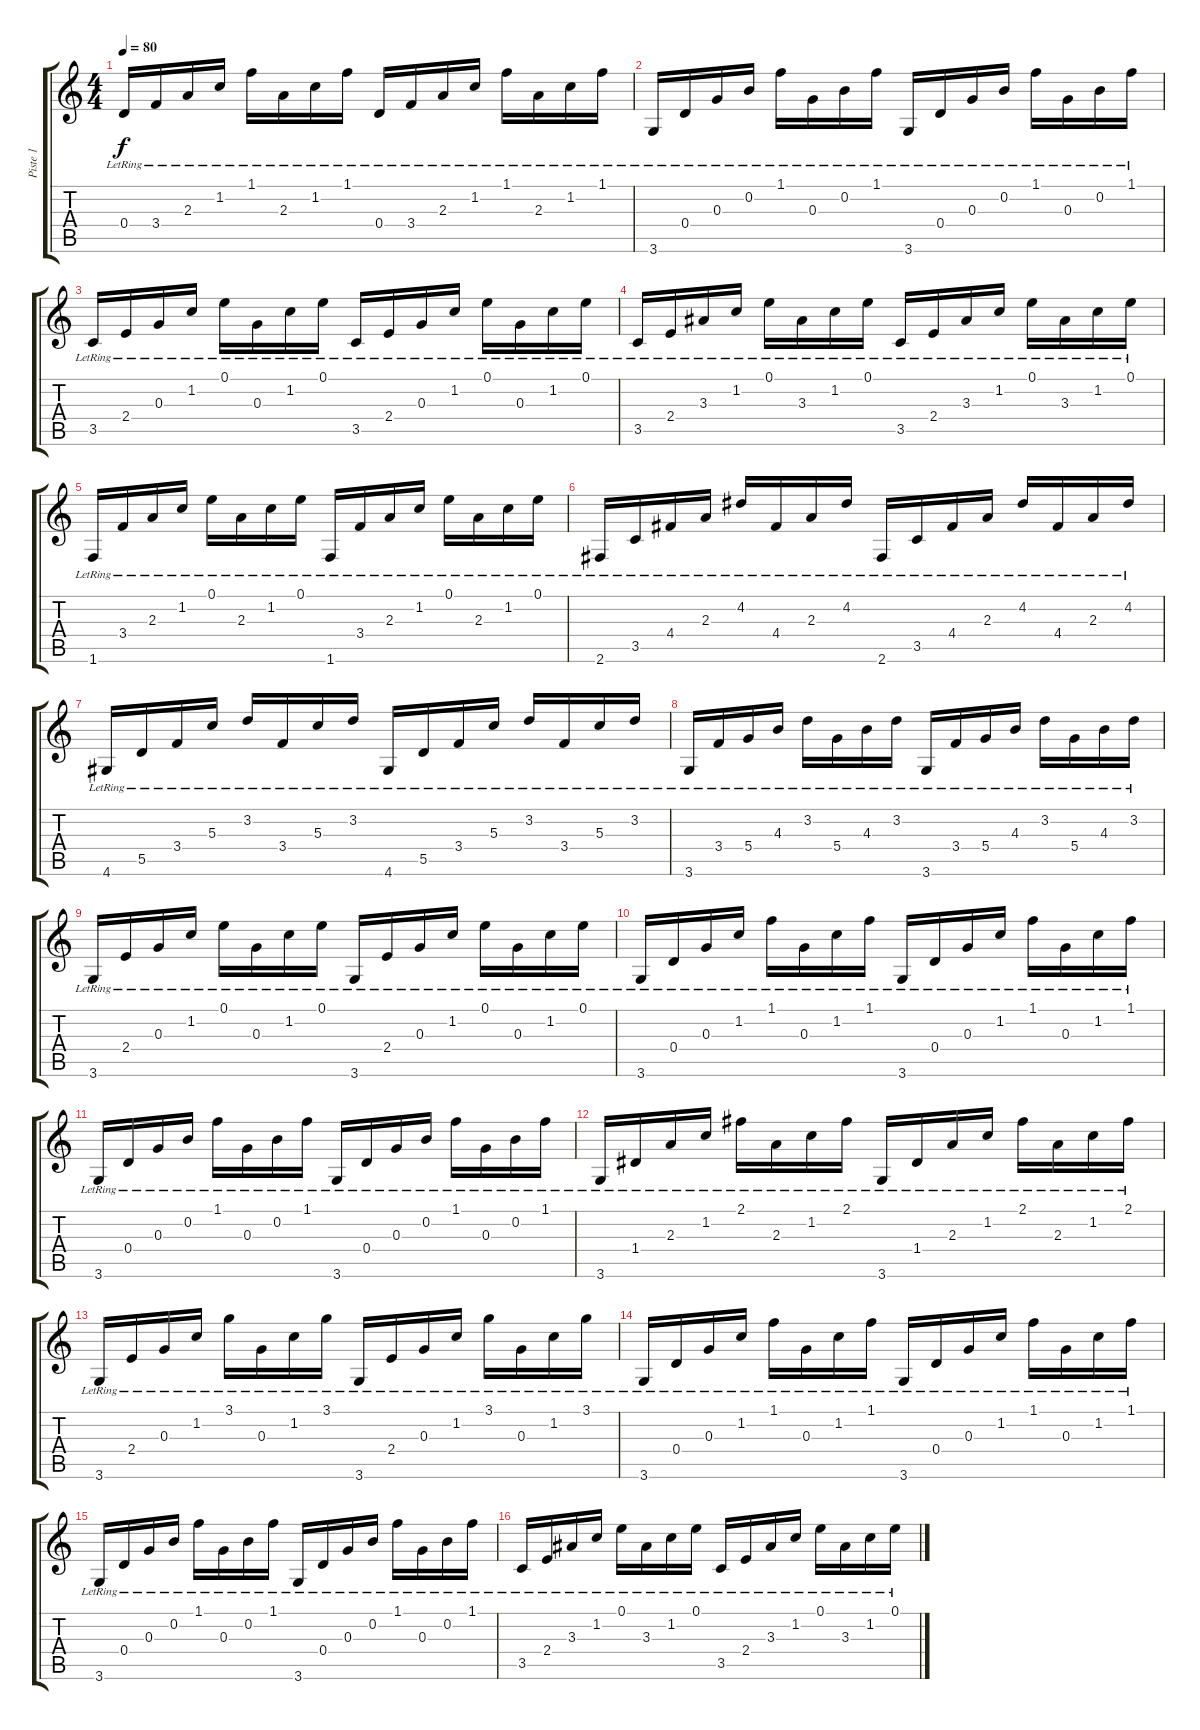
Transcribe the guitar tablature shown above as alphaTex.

\track ("Piste 1" "Piste 1") {instrument acousticguitarnylon}
\staff {score tabs}
\tuning (E4 B3 G3 D3 A2 E2) {hide}
\ts (4 4)
\tempo 80
\clef g2
\ks c
0.4{lr}.16{dy f} 3.4{lr}.16 2.3{lr}.16 1.2{lr}.16 1.1{lr}.16 2.3{lr}.16 1.2{lr}.16 1.1{lr}.16 0.4{lr}.16 3.4{lr}.16 2.3{lr}.16 1.2{lr}.16 1.1{lr}.16 2.3{lr}.16 1.2{lr}.16 1.1{lr}.16 |
3.6{lr}.16 0.4{lr}.16 0.3{lr}.16 0.2{lr}.16 1.1{lr}.16 0.3{lr}.16 0.2{lr}.16 1.1{lr}.16 3.6{lr}.16 0.4{lr}.16 0.3{lr}.16 0.2{lr}.16 1.1{lr}.16 0.3{lr}.16 0.2{lr}.16 1.1{lr}.16 |
3.5{lr}.16 2.4{lr}.16 0.3{lr}.16 1.2{lr}.16 0.1{lr}.16 0.3{lr}.16 1.2{lr}.16 0.1{lr}.16 3.5{lr}.16 2.4{lr}.16 0.3{lr}.16 1.2{lr}.16 0.1{lr}.16 0.3{lr}.16 1.2{lr}.16 0.1{lr}.16 |
3.5{lr}.16 2.4{lr}.16 3.3{lr}.16 1.2{lr}.16 0.1{lr}.16 3.3{lr}.16 1.2{lr}.16 0.1{lr}.16 3.5{lr}.16 2.4{lr}.16 3.3{lr}.16 1.2{lr}.16 0.1{lr}.16 3.3{lr}.16 1.2{lr}.16 0.1{lr}.16 |
1.6{lr}.16 3.4{lr}.16 2.3{lr}.16 1.2{lr}.16 0.1{lr}.16 2.3{lr}.16 1.2{lr}.16 0.1{lr}.16 1.6{lr}.16 3.4{lr}.16 2.3{lr}.16 1.2{lr}.16 0.1{lr}.16 2.3{lr}.16 1.2{lr}.16 0.1{lr}.16 |
2.6{lr}.16 3.5{lr}.16 4.4{lr}.16 2.3{lr}.16 4.2{lr}.16 4.4{lr}.16 2.3{lr}.16 4.2{lr}.16 2.6{lr}.16 3.5{lr}.16 4.4{lr}.16 2.3{lr}.16 4.2{lr}.16 4.4{lr}.16 2.3{lr}.16 4.2{lr}.16 |
4.6{lr}.16 5.5{lr}.16 3.4{lr}.16 5.3{lr}.16 3.2{lr}.16 3.4{lr}.16 5.3{lr}.16 3.2{lr}.16 4.6{lr}.16 5.5{lr}.16 3.4{lr}.16 5.3{lr}.16 3.2{lr}.16 3.4{lr}.16 5.3{lr}.16 3.2{lr}.16 |
3.6{lr}.16 3.4{lr}.16 5.4{lr}.16 4.3{lr}.16 3.2{lr}.16 5.4{lr}.16 4.3{lr}.16 3.2{lr}.16 3.6{lr}.16 3.4{lr}.16 5.4{lr}.16 4.3{lr}.16 3.2{lr}.16 5.4{lr}.16 4.3{lr}.16 3.2{lr}.16 |
3.6{lr}.16 2.4{lr}.16 0.3{lr}.16 1.2{lr}.16 0.1{lr}.16 0.3{lr}.16 1.2{lr}.16 0.1{lr}.16 3.6{lr}.16 2.4{lr}.16 0.3{lr}.16 1.2{lr}.16 0.1{lr}.16 0.3{lr}.16 1.2{lr}.16 0.1{lr}.16 |
3.6{lr}.16 0.4{lr}.16 0.3{lr}.16 1.2{lr}.16 1.1{lr}.16 0.3{lr}.16 1.2{lr}.16 1.1{lr}.16 3.6{lr}.16 0.4{lr}.16 0.3{lr}.16 1.2{lr}.16 1.1{lr}.16 0.3{lr}.16 1.2{lr}.16 1.1{lr}.16 |
3.6{lr}.16 0.4{lr}.16 0.3{lr}.16 0.2{lr}.16 1.1{lr}.16 0.3{lr}.16 0.2{lr}.16 1.1{lr}.16 3.6{lr}.16 0.4{lr}.16 0.3{lr}.16 0.2{lr}.16 1.1{lr}.16 0.3{lr}.16 0.2{lr}.16 1.1{lr}.16 |
3.6{lr}.16 1.4{lr}.16 2.3{lr}.16 1.2{lr}.16 2.1{lr}.16 2.3{lr}.16 1.2{lr}.16 2.1{lr}.16 3.6{lr}.16 1.4{lr}.16 2.3{lr}.16 1.2{lr}.16 2.1{lr}.16 2.3{lr}.16 1.2{lr}.16 2.1{lr}.16 |
3.6{lr}.16 2.4{lr}.16 0.3{lr}.16 1.2{lr}.16 3.1{lr}.16 0.3{lr}.16 1.2{lr}.16 3.1{lr}.16 3.6{lr}.16 2.4{lr}.16 0.3{lr}.16 1.2{lr}.16 3.1{lr}.16 0.3{lr}.16 1.2{lr}.16 3.1{lr}.16 |
3.6{lr}.16 0.4{lr}.16 0.3{lr}.16 1.2{lr}.16 1.1{lr}.16 0.3{lr}.16 1.2{lr}.16 1.1{lr}.16 3.6{lr}.16 0.4{lr}.16 0.3{lr}.16 1.2{lr}.16 1.1{lr}.16 0.3{lr}.16 1.2{lr}.16 1.1{lr}.16 |
3.6{lr}.16 0.4{lr}.16 0.3{lr}.16 0.2{lr}.16 1.1{lr}.16 0.3{lr}.16 0.2{lr}.16 1.1{lr}.16 3.6{lr}.16 0.4{lr}.16 0.3{lr}.16 0.2{lr}.16 1.1{lr}.16 0.3{lr}.16 0.2{lr}.16 1.1{lr}.16 |
3.5{lr}.16 2.4{lr}.16 3.3{lr}.16 1.2{lr}.16 0.1{lr}.16 3.3{lr}.16 1.2{lr}.16 0.1{lr}.16 3.5{lr}.16 2.4{lr}.16 3.3{lr}.16 1.2{lr}.16 0.1{lr}.16 3.3{lr}.16 1.2{lr}.16 0.1{lr}.16
